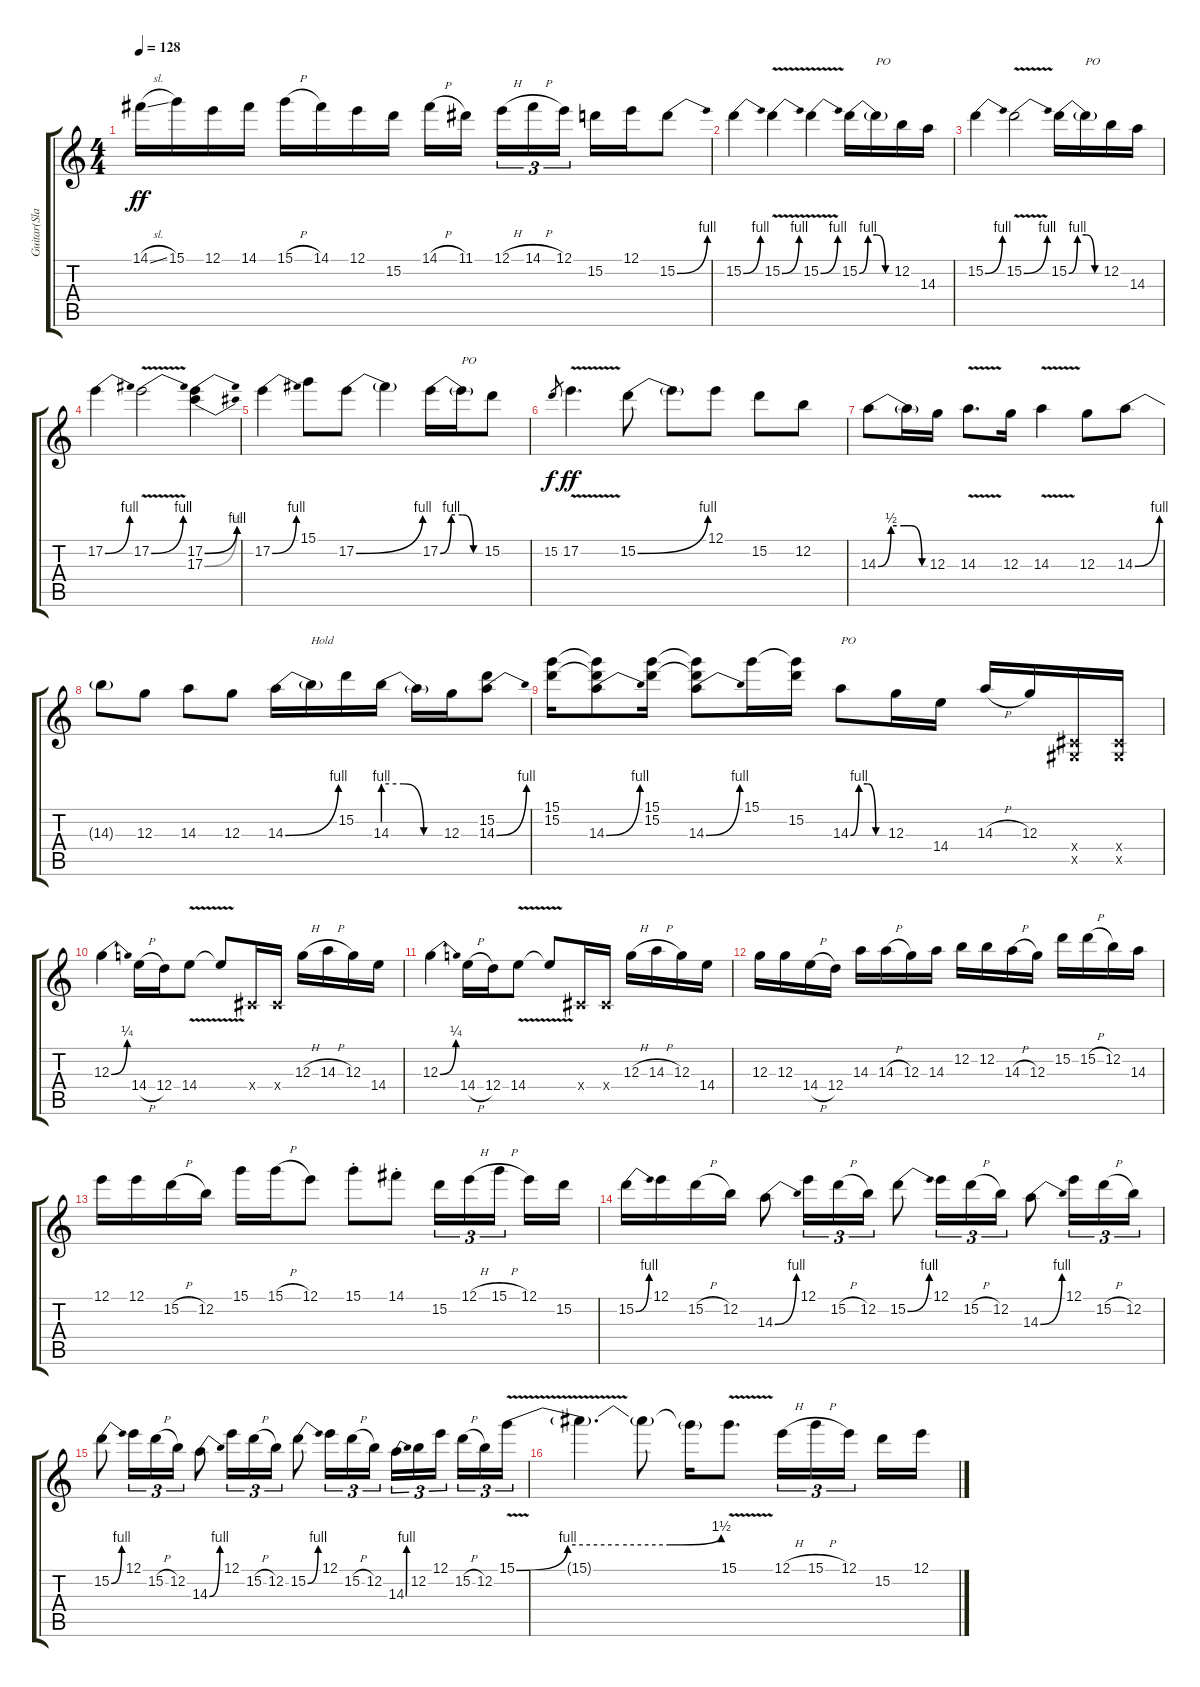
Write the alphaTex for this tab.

\track ("Guitar(Slash)" "Guitar(Sla") {instrument overdrivenguitar}
\staff {score tabs}
\tuning (E4 B3 G3 D3 A2 E2) {hide}
\ts (4 4)
\tempo 128
\clef g2
\ks c
14.1{sl}.16{dy ff} 15.1.16 12.1.16 14.1.16 15.1{h}.16 14.1.16 12.1.16 15.2.16 14.1{h}.16 11.1.16{beam splitsecondary} 12.1{h}.16{tu (3 2)} 14.1{h}.16{tu (3 2)} 12.1.16{tu (3 2)} 15.2.16 12.1.16 15.2{be (bend 0 0 60 4)}.8 |
15.2{be (bend 0 0 60 4)}.4 15.2{be (bend 0 0 60 4) v}.4 15.2{be (bend 0 0 60 4) v}.4 15.2{be (custom 0 0 15 4 30 4 45 0 60 0)}.16 15.2{t}.16{txt "PO"} 12.2.16 14.3.16 |
15.2{be (bend 0 0 60 4)}.4 15.2{be (bend 0 0 60 4) v}.2 15.2{be (custom 0 0 15 4 30 4 45 0 60 0)}.16 15.2{t}.16{txt "PO"} 12.2.16 14.3.16 |
17.2{be (bend 0 0 60 4)}.4 17.2{be (bend 0 0 60 4) v}.2 (17.2{be (bend 0 0 60 4)} 17.3{be (bend 0 0 60 2)}).4 |
17.2{be (bend 0 0 60 4)}.4 15.1.8 17.2{be (bend 0 0 60 4)}.8 17.2{t}.4 17.2{be (custom 0 0 15 4 30 4 45 0 60 0)}.16 17.2{t}.16{txt "PO"} 15.2.8 |
15.2.8{gr dy f} 17.2{v}.4{d dy ff} 15.2{be (bend 0 0 60 4)}.8 15.2{t}.8 12.1.8 15.2.8 12.2.8 |
14.3{be (custom 0 0 15 2 30 2 38 2 51 0 60 0)}.8 14.3{t}.16 12.3.16 14.3{v}.8{d} 12.3.16 14.3{v}.4 12.3.8 14.3{be (bend 0 0 60 4)}.8 |
14.3{t}.8 12.3.8 14.3.8 12.3.8 14.3{be (bend 0 0 60 4)}.16 14.3{t}.16{txt "Hold"} 15.2.16 14.3{be (custom 0 4 20 4 40 0 60 0)}.16 14.3{t}.16 12.3.16 (15.2 14.3{be (bend 0 0 60 4)}).8 |
(15.1 15.2).16 (15.1{t} 15.2{t} 14.3{be (bend 0 0 60 4)}).8 (15.1 15.2).16 (15.1{t} 15.2{t} 14.3{be (bend 0 0 60 4)}).8 15.1.16 (15.1{t} 15.2).16 14.3{be (custom 0 0 15 4 30 4 45 0 60 0)}.8{txt "PO"} 12.3.16 14.4.16 14.3{h}.16 12.3.16 (-1.4{x} -1.5{x}).16 (-1.4{x} -1.5{x}).16 |
12.3{be (bend 0 0 60 1)}.4 14.4{h}.16 12.4.16 14.4{v}.8 14.4{t}.8 -1.4{x}.16 -1.4{x}.16 12.3{h}.16 14.3{h}.16 12.3.16 14.4.16 |
12.3{be (bend 0 0 60 1)}.4 14.4{h}.16 12.4.16 14.4{v}.8 14.4{t}.8 -1.4{x}.16 -1.4{x}.16 12.3{h}.16 14.3{h}.16 12.3.16 14.4.16 |
12.3.16 12.3.16 14.4{h}.16 12.4.16 14.3.16 14.3{h}.16 12.3.16 14.3.16 12.2.16 12.2.16 14.3{h}.16 12.3.16 15.2.16 15.2{h}.16 12.2.16 14.3.16 |
12.1.16 12.1.16 15.2{h}.16 12.2.16 15.1.16 15.1{h}.16 12.1.8 15.1{st}.8 14.1{st}.8 15.2.16{tu (3 2)} 12.1{h}.16{tu (3 2)} 15.1{h}.16{tu (3 2) beam splitsecondary} 12.1.16 15.2.16 |
15.2{be (bend 0 0 60 4)}.16 12.1.16 15.2{h}.16 12.2.16 14.3{be (bend 0 0 60 4)}.8 12.1.16{tu (3 2)} 15.2{h}.16{tu (3 2)} 12.2.16{tu (3 2)} 15.2{be (bend 0 0 60 4)}.8 12.1.16{tu (3 2)} 15.2{h}.16{tu (3 2)} 12.2.16{tu (3 2)} 14.3{be (bend 0 0 60 4)}.8 12.1.16{tu (3 2)} 15.2{h}.16{tu (3 2)} 12.2.16{tu (3 2)} |
15.2{be (bend 0 0 60 4)}.8 12.1.16{tu (3 2)} 15.2{h}.16{tu (3 2)} 12.2.16{tu (3 2)} 14.3{be (bend 0 0 60 4)}.8 12.1.16{tu (3 2)} 15.2{h}.16{tu (3 2)} 12.2.16{tu (3 2)} 15.2{be (bend 0 0 60 4)}.8 12.1.16{tu (3 2)} 15.2{h}.16{tu (3 2)} 12.2.16{tu (3 2)} 14.3{be (bend 0 0 60 4)}.16{tu (3 2)} 12.2.16{tu (3 2)} 12.1.16{tu (3 2) beam splitsecondary} 15.2{h}.16{tu (3 2)} 12.2.16{tu (3 2)} 15.1{be (custom 0 0 15 4 30 4 45 4 60 6) v}.16{tu (3 2)} |
15.1{t}.4{d} 15.1{t}.8 15.1{t}.16 15.1{v}.8{d} 12.1{h}.16{tu (3 2)} 15.1{h}.16{tu (3 2)} 12.1.16{tu (3 2) beam splitsecondary} 15.2.16 12.1.16
